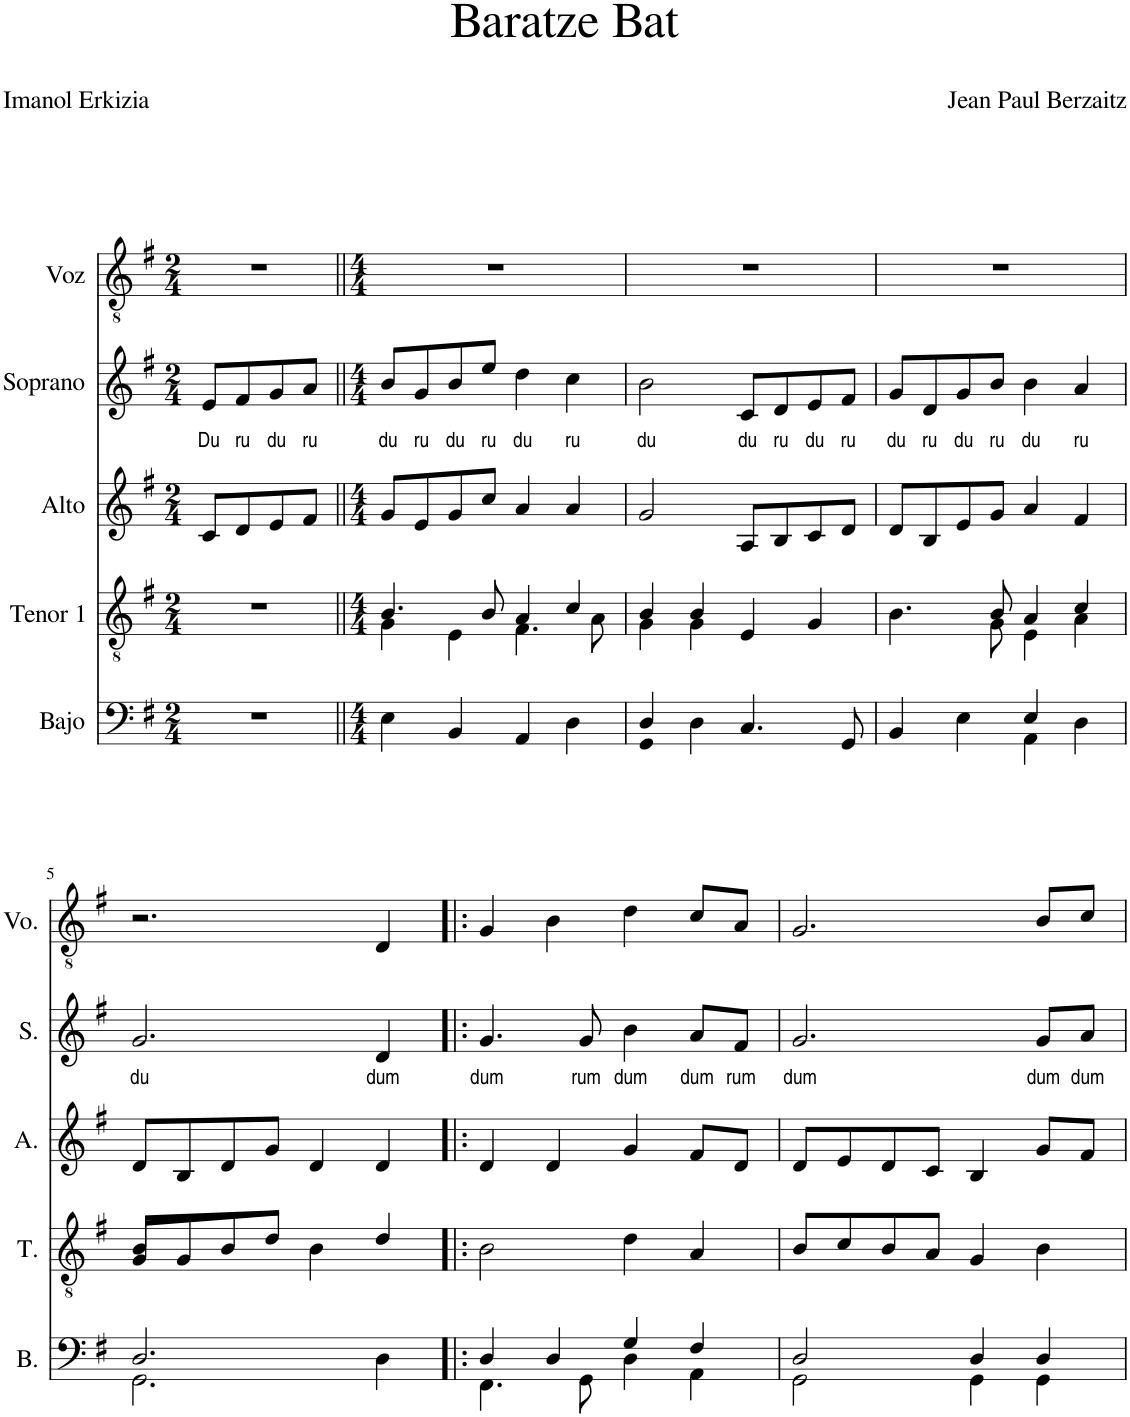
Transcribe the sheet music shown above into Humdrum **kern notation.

**kern	**kern	**kern	**kern	**text	**kern
*part5	*part4	*part3	*part2	*part2	*part1
*staff5	*staff4	*staff3	*staff2	*staff2	*staff1
*I"Bajo	*I"Tenor 1	*I"Alto	*I"Soprano	*	*I"Voz
*I'B.	*I'T.	*I'A.	*I'S.	*	*I'Vo.
*clefF4	*clefGv2	*clefG2	*clefG2	*	*clefGv2
*k[f#]	*k[f#]	*k[f#]	*k[f#]	*	*k[f#]
*M2/4	*M2/4	*M2/4	*M2/4	*	*M2/4
=1	=1	=1	=1	=1	=1
!	!	!	!	!LO:LY:b	!
2r	2r	8c/L	8e/L	Du	2r
!	!	!	!	!LO:LY:b	!
.	.	8d/	8f#/	ru	.
!	!	!	!	!LO:LY:b	!
.	.	8e/	8g/	du	.
!	!	!	!	!LO:LY:b	!
.	.	8f#/J	8a/J	ru	.
=2||	=2||	=2||	=2||	=2||	=2||
*M4/4	*M4/4	*M4/4	*M4/4	*	*M4/4
*	*^	*	*	*	*
!	!	!	!	!	!LO:LY:b	!
4E\	4.B/	4G\	8g/L	8b/L	du	1r
!	!	!	!	!	!LO:LY:b	!
.	.	.	8e/	8g/	ru	.
!	!	!	!	!	!LO:LY:b	!
4BB/	.	4E\	8g/	8b/	du	.
!	!	!	!	!	!LO:LY:b	!
.	8B/	.	8cc/J	8ee/J	ru	.
!	!	!	!	!	!LO:LY:b	!
4AA/	4A/	4.F#\	4a/	4dd\	du	.
!	!	!	!	!	!LO:LY:b	!
4D\	4c/	.	4a/	4cc\	ru	.
.	.	8A\	.	.	.	.
=3	=3	=3	=3	=3	=3	=3
*^	*	*	*	*	*	*
!	!	!	!	!	!	!LO:LY:b	!
4D/	4GG	4B/	4G\	2g/	2b\	du	1r
4D\	4D	4B/	4G\	.	.	.	.
!	!	!	!	!	!	!LO:LY:b	!
4.C/	4.C	4E/	4E	8A/L	8c/L	du	.
!	!	!	!	!	!	!LO:LY:b	!
.	.	.	.	8B/	8d/	ru	.
!	!	!	!	!	!	!LO:LY:b	!
.	.	4G/	4G	8c/	8e/	du	.
!	!	!	!	!	!	!LO:LY:b	!
8GG/	8GG	.	.	8d/J	8f#/J	ru	.
=4	=4	=4	=4	=4	=4	=4	=4
!	!	!	!	!	!	!LO:LY:b	!
4BB/	4BB	4.B\	4.B	8d/L	8g/L	du	1r
!	!	!	!	!	!	!LO:LY:b	!
.	.	.	.	8B/	8d/	ru	.
!	!	!	!	!	!	!LO:LY:b	!
4E\	4E	.	.	8e/	8g/	du	.
!	!	!	!	!	!	!LO:LY:b	!
.	.	8B/	8G\	8g/J	8b/J	ru	.
!	!	!	!	!	!	!LO:LY:b	!
4E/	4AA\	4A/	4E\	4a/	4b\	du	.
!	!	!	!	!	!	!LO:LY:b	!
4D\	4D	4c/	4A\	4f#/	4a/	ru	.
!!LO:LB:g=z
=5	=5	=5	=5	=5	=5	=5	=5
!	!	!	!	!	!	!LO:LY:b	!
2.D/	2.GG\	8B/L	8G/L	8d/L	2.g/	du	2.r
.	.	8G/	8G	8B/	.	.	.
.	.	8B/	8B	8d/	.	.	.
.	.	8d/J	8dJ	8g/J	.	.	.
.	.	4B\	4B	4d/	.	.	.
!	!	!	!	!	!	!LO:LY:b	!
4D\	4D	4d/	4d	4d/	4d/	dum	4D/
=6!|:	=6!|:	=6!|:	=6!|:	=6!|:	=6!|:	=6!|:	=6!|:
!	!	!	!	!	!	!LO:LY:b	!
*	*	*v	*v	*	*	*	*
4D/	4.FF#\	2B\	4d/	4.g/	dum	4G/
4D/	.	.	4d/	.	.	4B\
!	!	!	!	!	!LO:LY:b	!
.	8GG\	.	.	8g/	rum	.
!	!	!	!	!	!LO:LY:b	!
4G/	4D\	4d\	4g/	4b\	dum	4d\
!	!	!	!	!	!LO:LY:b	!
4F#/	4AA\	4A/	8f#/L	8a/L	dum	8c/L
!	!	!	!	!	!LO:LY:b	!
.	.	.	8d/J	8f#/J	rum	8A/J
=7	=7	=7	=7	=7	=7	=7
!	!	!	!	!	!LO:LY:b	!
2D/	2GG\	8B/L	8d/L	2.g/	dum	2.G/
.	.	8c/	8e/	.	.	.
.	.	8B/	8d/	.	.	.
.	.	8A/J	8c/J	.	.	.
4D/	4GG\	4G/	4B/	.	.	.
!	!	!	!	!	!LO:LY:b	!
4D/	4GG\	4B\	8g/L	8g/L	dum	8B/L
!	!	!	!	!	!LO:LY:b	!
.	.	.	8f#/J	8a/J	dum	8c/J
*v	*v	*	*	*	*	*
=	=	=	=	=	=
*-	*-	*-	*-	*-	*-
